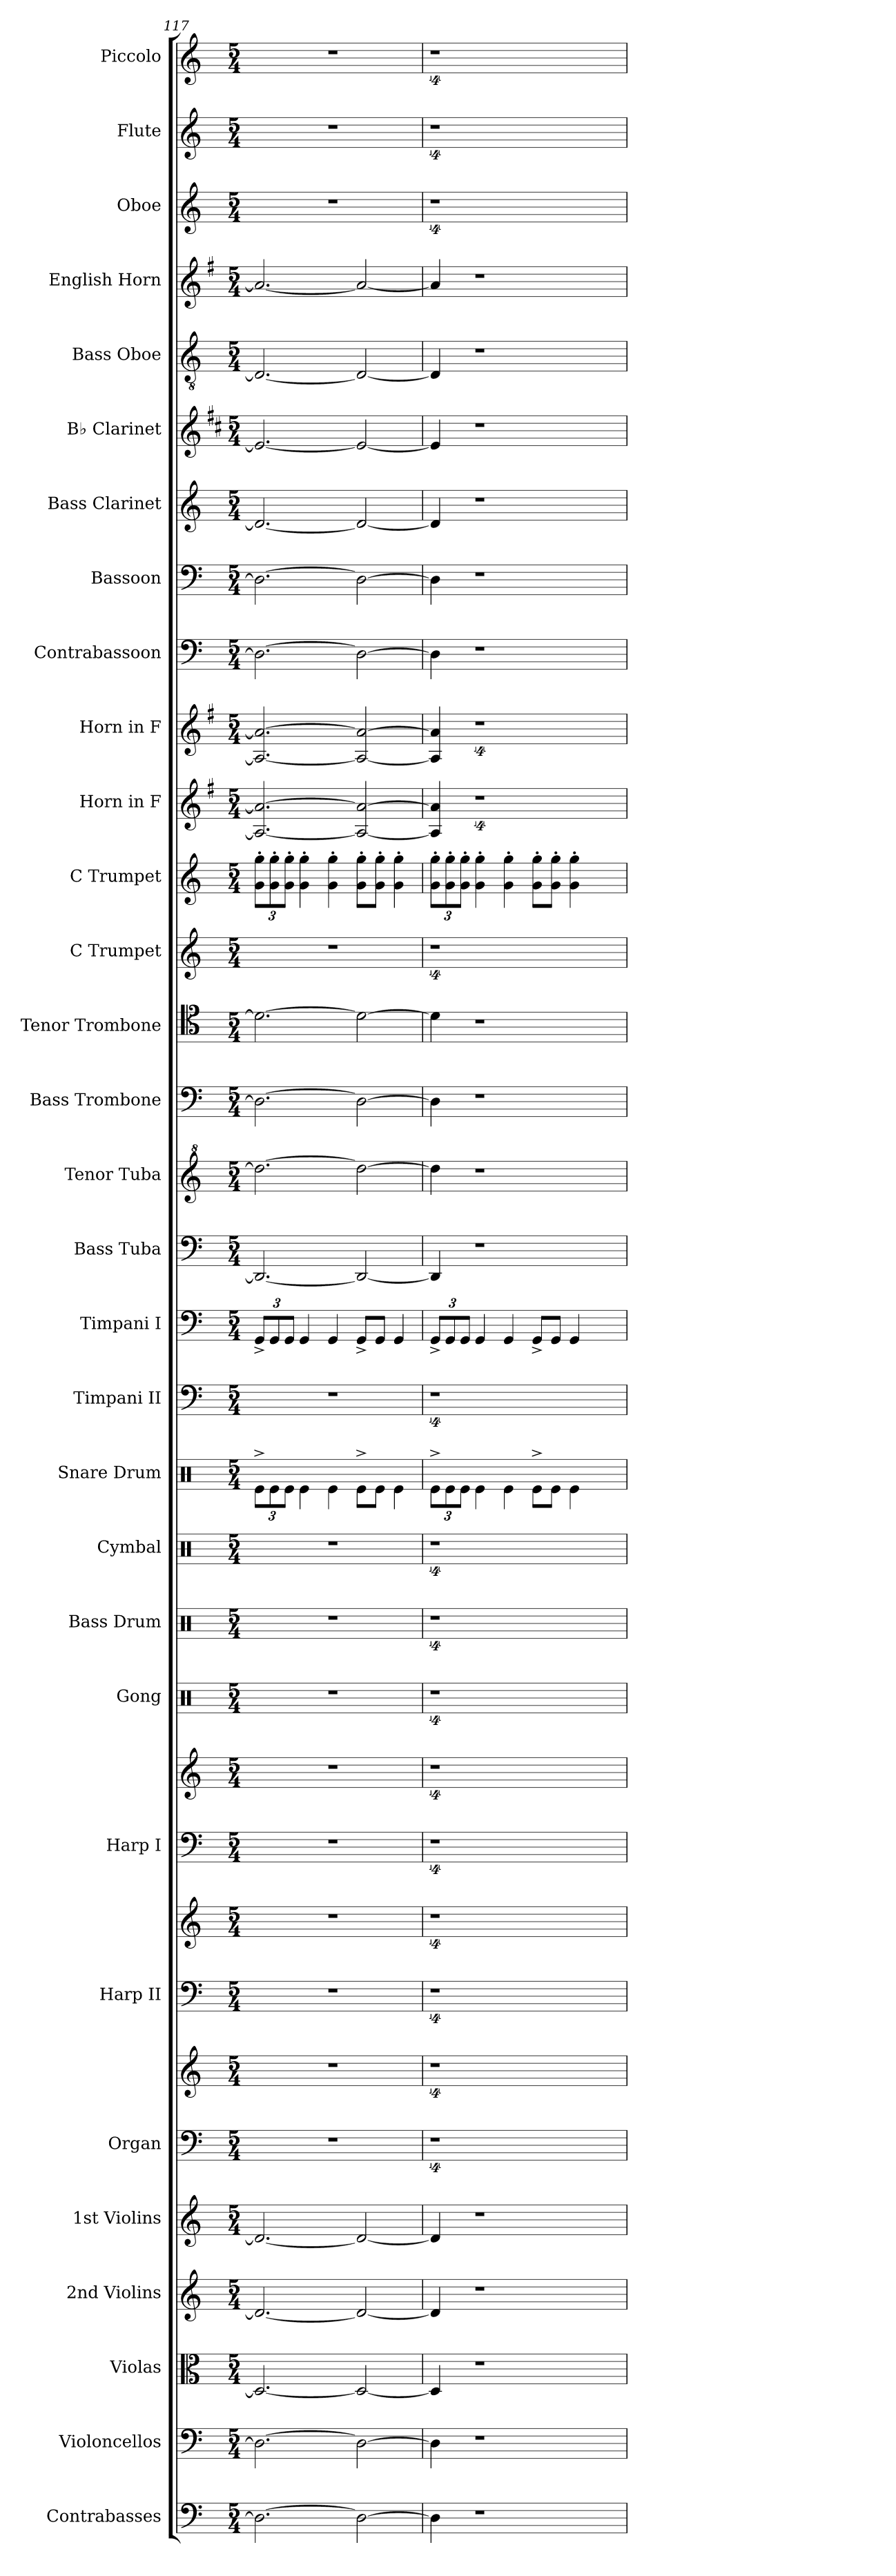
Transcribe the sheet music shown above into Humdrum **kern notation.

**kern	**kern	**kern	**kern	**kern	**kern	**kern	**kern	**kern	**kern	**kern	**kern	**kern	**kern	**kern	**kern	**kern	**kern	**kern	**kern	**kern	**kern	**kern	**kern	**kern	**kern	**kern	**kern	**kern	**kern	**kern	**kern	**kern	**kern
*part31	*part30	*part29	*part28	*part27	*part26	*part26	*part25	*part25	*part24	*part24	*part23	*part22	*part21	*part20	*part19	*part18	*part17	*part16	*part15	*part14	*part13	*part12	*part11	*part10	*part9	*part8	*part7	*part6	*part5	*part4	*part3	*part2	*part1
*staff34	*staff33	*staff32	*staff31	*staff30	*staff29	*staff28	*staff27	*staff26	*staff25	*staff24	*staff23	*staff22	*staff21	*staff20	*staff19	*staff18	*staff17	*staff16	*staff15	*staff14	*staff13	*staff12	*staff11	*staff10	*staff9	*staff8	*staff7	*staff6	*staff5	*staff4	*staff3	*staff2	*staff1
*I"Contrabasses	*I"Violoncellos	*I"Violas	*I"2nd Violins	*I"1st Violins	*I"Organ	*	*I"Harp II	*	*I"Harp I	*	*I"Gong	*I"Bass Drum	*I"Cymbal	*I"Snare Drum	*I"Timpani II	*I"Timpani I	*I"Bass Tuba	*I"Tenor Tuba	*I"Bass Trombone	*I"Tenor Trombone	*I"C Trumpet	*I"C Trumpet	*I"Horn in F	*I"Horn in F	*I"Contrabassoon	*I"Bassoon	*I"Bass Clarinet	*I"B♭ Clarinet	*I"Bass Oboe	*I"English Horn	*I"Oboe	*I"Flute	*I"Piccolo
*I'Cbs.	*I'Vcs.	*I'Vlas.	*I'Vlns.	*I'Vlns.	*I'Org.	*	*I'Hrp.	*	*I'Hrp.	*	*	*I'B. Dr.	*I'Cym.	*I'Sn. Dr.	*I'Timp.	*I'Timp.	*I'Tba.	*	*I'B. Tbn.	*I'T. Tbn.	*I'C Tpt.	*I'C Tpt.	*	*	*I'Cbsn.	*I'Bsn.	*I'B. Cl.	*I'B♭ Cl.	*	*I'E. Hn.	*I'Ob.	*I'Fl.	*I'Picc.
*clefF4	*clefF4	*clefC3	*clefG2	*clefG2	*clefF4	*clefG2	*clefF4	*clefG2	*clefF4	*clefG2	*clefX	*clefX	*clefX	*clefX	*clefF4	*clefF4	*clefF4	*clefG^2	*clefF4	*clefC4	*clefG2	*clefG2	*clefG2	*clefG2	*clefF4	*clefF4	*clefG2	*clefG2	*clefGv2	*clefG2	*clefG2	*clefG2	*clefG2
*ITrd7c12	*	*	*	*	*	*	*	*	*	*	*	*	*	*	*	*	*	*ITrd15c26	*	*	*	*	*ITrd4c7	*ITrd4c7	*ITrd7c12	*	*ITrd8c14	*ITrd1c2	*	*ITrd4c7	*	*	*ITrd-7c-12
*k[]	*k[]	*k[]	*k[]	*k[]	*k[]	*k[]	*k[]	*k[]	*k[]	*k[]	*k[]	*k[]	*k[]	*k[]	*k[]	*k[]	*k[]	*k[]	*k[]	*k[]	*k[]	*k[]	*k[]	*k[]	*k[]	*k[]	*k[]	*k[]	*k[]	*k[]	*k[]	*k[]	*k[]
*M5/4	*M5/4	*M5/4	*M5/4	*M5/4	*M5/4	*M5/4	*M5/4	*M5/4	*M5/4	*M5/4	*M5/4	*M5/4	*M5/4	*M5/4	*M5/4	*M5/4	*M5/4	*M5/4	*M5/4	*M5/4	*M5/4	*M5/4	*M5/4	*M5/4	*M5/4	*M5/4	*M5/4	*M5/4	*M5/4	*M5/4	*M5/4	*M5/4	*M5/4
*	*	*	*	*	*	*	*	*	*	*	*	*	*	*Xbrackettup	*	*Xbrackettup	*	*	*	*	*	*Xbrackettup	*	*	*	*	*	*	*	*	*	*	*
=117	=117	=117	=117	=117	=117	=117	=117	=117	=117	=117	=117	=117	=117	=117	=117	=117	=117	=117	=117	=117	=117	=117	=117	=117	=117	=117	=117	=117	=117	=117	=117	=117	=117
2.DD-\_	2.D-\_	2.D-/_	2.d-/_	2.d-/_	4%5r	4%5r	4%5r	4%5r	4%5r	4%5r	4%5r	4%5r	4%5r	12Re^\L	4%5r	12GG^/L	2.DD-/_	2.d-\_	2.D-\_	2.d-\_	4%5r	12g\' 12gg\'L	2.D-/_ 2.d-/_	2.D-/_ 2.d-/_	2.DD-\_	2.D-\_	2.D-/_	2.d-/_	2.D-/_	2.d-/_	4%5r	4%5r	4%5r
.	.	.	.	.	.	.	.	.	.	.	.	.	.	12Re\	.	12GG/	.	.	.	.	.	12g\' 12gg\'	.	.	.	.	.	.	.	.	.	.	.
.	.	.	.	.	.	.	.	.	.	.	.	.	.	12Re\J	.	12GG/J	.	.	.	.	.	12g\' 12gg\'J	.	.	.	.	.	.	.	.	.	.	.
.	.	.	.	.	.	.	.	.	.	.	.	.	.	4Re\	.	4GG/	.	.	.	.	.	4g\' 4gg\'	.	.	.	.	.	.	.	.	.	.	.
.	.	.	.	.	.	.	.	.	.	.	.	.	.	4Re\	.	4GG/	.	.	.	.	.	4g\' 4gg\'	.	.	.	.	.	.	.	.	.	.	.
2DD-\_	2D-\_	2D-/_	2d-/_	2d-/_	.	.	.	.	.	.	.	.	.	8Re^\L	.	8GG^/L	2DD-/_	2d-\_	2D-\_	2d-\_	.	8g\' 8gg\'L	2D-/_ 2d-/_	2D-/_ 2d-/_	2DD-\_	2D-\_	2D-/_	2d-/_	2D-/_	2d-/_	.	.	.
.	.	.	.	.	.	.	.	.	.	.	.	.	.	8Re\J	.	8GG/J	.	.	.	.	.	8g\' 8gg\'J	.	.	.	.	.	.	.	.	.	.	.
.	.	.	.	.	.	.	.	.	.	.	.	.	.	4Re\	.	4GG/	.	.	.	.	.	4g\' 4gg\'	.	.	.	.	.	.	.	.	.	.	.
=118	=118	=118	=118	=118	=118	=118	=118	=118	=118	=118	=118	=118	=118	=118	=118	=118	=118	=118	=118	=118	=118	=118	=118	=118	=118	=118	=118	=118	=118	=118	=118	=118	=118
4DD-\]	4D-\]	4D-/]	4d-/]	4d-/]	4%5r	4%5r	4%5r	4%5r	4%5r	4%5r	4%5r	4%5r	4%5r	12Re^\L	4%5r	12GG^/L	4DD-/]	4d-\]	4D-\]	4d-\]	4%5r	12g\' 12gg\'L	4D-/] 4d-/]	4D-/] 4d-/]	4DD-\]	4D-\]	4D-/]	4d-/]	4D-/]	4d-/]	4%5r	4%5r	4%5r
.	.	.	.	.	.	.	.	.	.	.	.	.	.	12Re\	.	12GG/	.	.	.	.	.	12g\' 12gg\'	.	.	.	.	.	.	.	.	.	.	.
.	.	.	.	.	.	.	.	.	.	.	.	.	.	12Re\J	.	12GG/J	.	.	.	.	.	12g\' 12gg\'J	.	.	.	.	.	.	.	.	.	.	.
1r	1r	1r	1r	1r	.	.	.	.	.	.	.	.	.	4Re\	.	4GG/	1r	1r	1r	1r	.	4g\' 4gg\'	4%5r	4%5r	1r	1r	1r	1r	1r	1r	.	.	.
.	.	.	.	.	.	.	.	.	.	.	.	.	.	4Re\	.	4GG/	.	.	.	.	.	4g\' 4gg\'	.	.	.	.	.	.	.	.	.	.	.
.	.	.	.	.	.	.	.	.	.	.	.	.	.	8Re^\L	.	8GG^/L	.	.	.	.	.	8g\' 8gg\'L	.	.	.	.	.	.	.	.	.	.	.
.	.	.	.	.	.	.	.	.	.	.	.	.	.	8Re\J	.	8GG/J	.	.	.	.	.	8g\' 8gg\'J	.	.	.	.	.	.	.	.	.	.	.
.	.	.	.	.	.	.	.	.	.	.	.	.	.	4Re\	.	4GG/	.	.	.	.	.	4g\' 4gg\'	.	.	.	.	.	.	.	.	.	.	.
4ryy	4ryy	4ryy	4ryy	4ryy	4ryy	4ryy	4ryy	4ryy	4ryy	4ryy	4ryy	4ryy	4ryy	4ryy	4ryy	4ryy	4ryy	4ryy	4ryy	4ryy	4ryy	4ryy	.	.	4ryy	4ryy	4ryy	4ryy	4ryy	4ryy	4ryy	4ryy	4ryy
=	=	=	=	=	=	=	=	=	=	=	=	=	=	=	=	=	=	=	=	=	=	=	=	=	=	=	=	=	=	=	=	=	=
*-	*-	*-	*-	*-	*-	*-	*-	*-	*-	*-	*-	*-	*-	*-	*-	*-	*-	*-	*-	*-	*-	*-	*-	*-	*-	*-	*-	*-	*-	*-	*-	*-	*-
